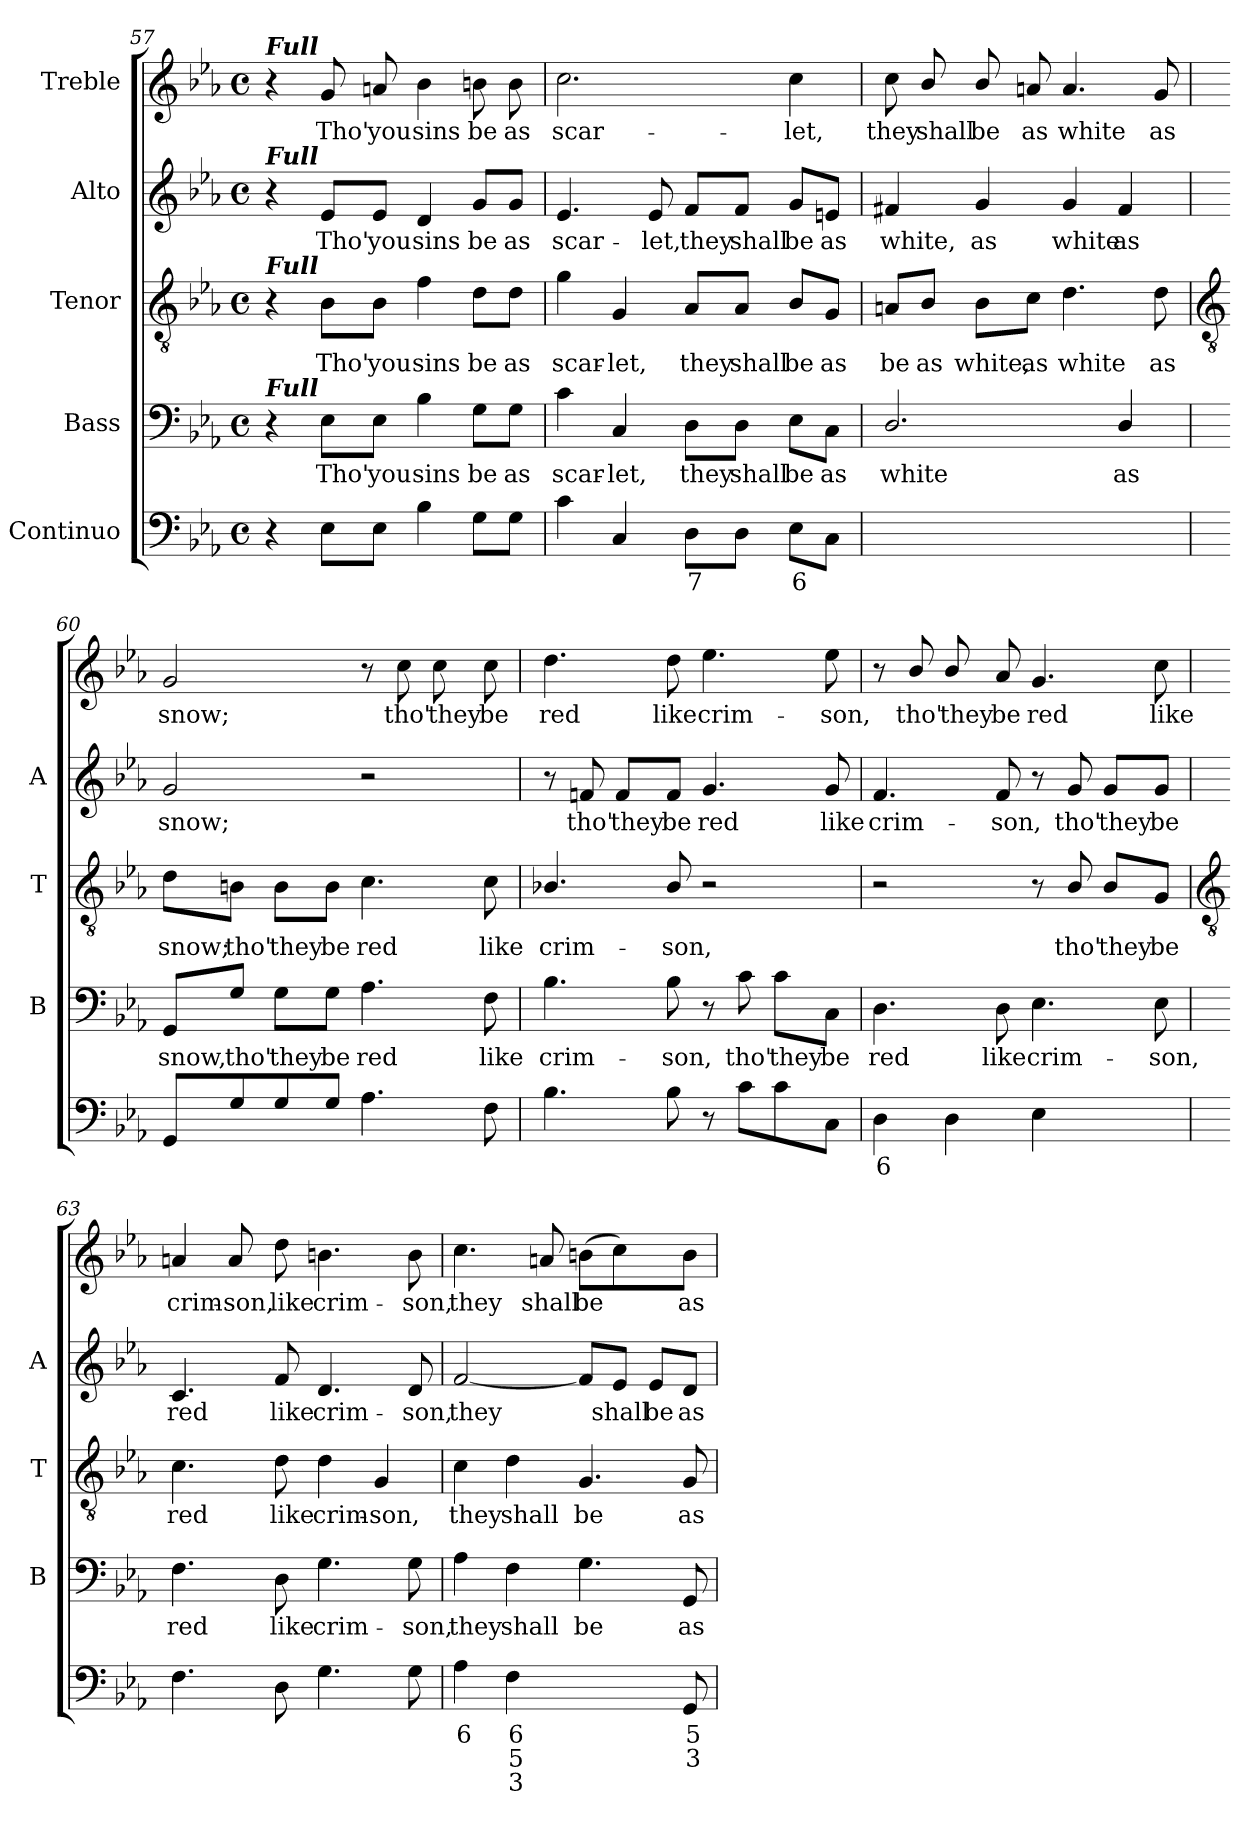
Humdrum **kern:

**kern	**text	**text	**text	**kern	**text	**kern	**text	**kern	**text	**kern	**text
*part5	*part5	*part5	*part5	*part4	*part4	*part3	*part3	*part2	*part2	*part1	*part1
*staff5	*staff5	*staff5	*staff5	*staff4	*staff4	*staff3	*staff3	*staff2	*staff2	*staff1	*staff1
*I"Continuo	*	*	*	*I"Bass	*	*I"Tenor	*	*I"Alto	*	*I"Treble	*
*	*	*	*	*I'B	*	*I'T	*	*I'A	*	*	*
!!LO:LB:g=z
*clefF4	*	*	*	*clefF4	*	*clefGv2	*	*clefG2	*	*clefG2	*
*k[b-e-a-]	*	*	*	*k[b-e-a-]	*	*k[b-e-a-]	*	*k[b-e-a-]	*	*k[b-e-a-]	*
*E-:	*	*	*	*E-:	*	*E-:	*	*E-:	*	*E-:	*
*M4/4	*	*	*	*M4/4	*	*M4/4	*	*M4/4	*	*M4/4	*
*met(c)	*	*	*	*met(c)	*	*met(c)	*	*met(c)	*	*met(c)	*
=57	=57	=57	=57	=57	=57	=57	=57	=57	=57	=57	=57
!	!	!	!	!	!	!	!	!	!	!LO:TX:a:Bi:t=Full	!
!	!	!	!	!	!	!	!	!LO:TX:a:Bi:t=Full	!	!	!
!	!	!	!	!	!	!LO:TX:a:Bi:t=Full	!	!	!	!	!
!	!	!	!	!LO:TX:a:Bi:t=Full	!	!	!	!	!	!	!
4r	.	.	.	4r	.	4r	.	4r	.	4r	.
!	!	!	!	!	!LO:LY:b	!	!LO:LY:b	!	!LO:LY:b	!	!LO:LY:b
8E-L	.	.	.	8E-\L	Tho'	8B-\L	Tho'	8e-/L	Tho'	8g	Tho'
!	!	!	!	!	!LO:LY:b	!	!LO:LY:b	!	!LO:LY:b	!	!LO:LY:b
8E-J	.	.	.	8E-\J	you	8B-\J	you	8e-/J	you	8an	you
!	!	!	!	!	!LO:LY:b	!	!LO:LY:b	!	!LO:LY:b	!	!LO:LY:b
4B-	.	.	.	4B-	sins	4f	sins	4d	sins	4b-	sins
!	!	!	!	!	!LO:LY:b	!	!LO:LY:b	!	!LO:LY:b	!	!LO:LY:b
8GL	.	.	.	8G\L	be	8d\L	be	8g/L	be	8bn	be
!	!	!	!	!	!LO:LY:b	!	!LO:LY:b	!	!LO:LY:b	!	!LO:LY:b
8GJ	.	.	.	8G\J	as	8d\J	as	8g/J	as	8b	as
=58	=58	=58	=58	=58	=58	=58	=58	=58	=58	=58	=58
!	!	!	!	!	!LO:LY:b	!	!LO:LY:b	!	!LO:LY:b	!	!LO:LY:b
4c	.	.	.	4c	scar-	4g	scar-	4.e-	scar-	2.cc	scar-
!	!	!	!	!	!LO:LY:b	!	!LO:LY:b	!	!	!	!
4C	.	.	.	4C	-let,	4G	-let,	.	.	.	.
!	!	!	!	!	!	!	!	!	!LO:LY:b	!	!
.	.	.	.	.	.	.	.	8e-	-let,	.	.
!	!LO:LY:b	!	!	!	!LO:LY:b	!	!LO:LY:b	!	!LO:LY:b	!	!
8DL	7	.	.	8D\L	they	8A-/L	they	8f/L	they	.	.
!	!	!	!	!	!LO:LY:b	!	!LO:LY:b	!	!LO:LY:b	!	!
8DJ	.	.	.	8D\J	shall	8A-/J	shall	8f/J	shall	.	.
!	!LO:LY:b	!	!	!	!LO:LY:b	!	!LO:LY:b	!	!LO:LY:b	!	!LO:LY:b
8E-L	6	.	.	8E-\L	be	8B-/L	be	8g/L	be	4cc	-let,
!	!	!	!	!	!LO:LY:b	!	!LO:LY:b	!	!LO:LY:b	!	!
8CJ	.	.	.	8C\J	as	8G/J	as	8en/J	as	.	.
=59	=59	=59	=59	=59	=59	=59	=59	=59	=59	=59	=59
!	!LO:LY:b	!LO:LY:b	!	!	!LO:LY:b	!	!LO:LY:b	!	!LO:LY:b	!	!LO:LY:b
[4Dyy	7	3	.	2.D/	white	8An/L	be	4f#X	white,	8cc	they
!	!	!	!	!	!	!	!LO:LY:b	!	!	!	!LO:LY:b
.	.	.	.	.	.	8B-/J	as	.	.	8b-/	shall
!	!LO:LY:b	!LO:LY:b	!	!	!	!	!LO:LY:b	!	!LO:LY:b	!	!LO:LY:b
4Dyy_	6	4	.	.	.	8B-\L	white,	4g	as	8b-/	be
!	!	!	!	!	!	!	!LO:LY:b	!	!	!	!LO:LY:b
.	.	.	.	.	.	8c\J	as	.	.	8an	as
!	!LO:LY:b	!LO:LY:b	!	!	!	!	!LO:LY:b	!	!LO:LY:b	!	!LO:LY:b
4Dyy_	5	4	.	.	.	4.d	white	4g	white	4.a	white
!	!	!LO:LY:b	!	!	!LO:LY:b	!	!	!	!LO:LY:b	!	!
4Dyy]	.	3	.	4D/	as	.	.	4f#	as	.	.
!	!	!	!	!	!	!	!LO:LY:b	!	!	!	!LO:LY:b
.	.	.	.	.	.	8d	as	.	.	8g	as
!!LO:LB:g=z
=60	=60	=60	=60	=60	=60	=60	=60	=60	=60	=60	=60
*	*	*	*	*	*	*clefGv2	*	*	*	*	*
!	!	!	!	!	!LO:LY:b	!	!LO:LY:b	!	!LO:LY:b	!	!LO:LY:b
8GGL	.	.	.	8GG/L	snow,	8d\L	snow;	2g	snow;	2g	snow;
!	!	!	!	!	!LO:LY:b	!	!LO:LY:b	!	!	!	!
8G	.	.	.	8G/J	tho'	8Bn\J	tho'	.	.	.	.
!	!	!	!	!	!LO:LY:b	!	!LO:LY:b	!	!	!	!
8G	.	.	.	8G\L	they	8B\L	they	.	.	.	.
!	!	!	!	!	!LO:LY:b	!	!LO:LY:b	!	!	!	!
8GJ	.	.	.	8G\J	be	8B\J	be	.	.	.	.
!	!	!	!	!	!LO:LY:b	!	!LO:LY:b	!	!	!	!
4.A-	.	.	.	4.A-	red	4.c	red	2r	.	8r	.
!	!	!	!	!	!	!	!	!	!	!	!LO:LY:b
.	.	.	.	.	.	.	.	.	.	8cc	tho'
!	!	!	!	!	!	!	!	!	!	!	!LO:LY:b
.	.	.	.	.	.	.	.	.	.	8cc	they
!	!	!	!	!	!LO:LY:b	!	!LO:LY:b	!	!	!	!LO:LY:b
8F	.	.	.	8F	like	8c	like	.	.	8cc	be
=61	=61	=61	=61	=61	=61	=61	=61	=61	=61	=61	=61
!	!	!	!	!	!LO:LY:b	!	!LO:LY:b	!	!	!	!LO:LY:b
4.B-	.	.	.	4.B-	crim-	4.B-X/	crim-	8r	.	4.dd	red
!	!	!	!	!	!	!	!	!	!LO:LY:b	!	!
.	.	.	.	.	.	.	.	8fn	tho'	.	.
!	!	!	!	!	!	!	!	!	!LO:LY:b	!	!
.	.	.	.	.	.	.	.	8f/L	they	.	.
!	!	!	!	!	!LO:LY:b	!	!LO:LY:b	!	!LO:LY:b	!	!LO:LY:b
8B-	.	.	.	8B-	-son,	8B-/	-son,	8f/J	be	8dd	like
!	!	!	!	!	!	!	!	!	!LO:LY:b	!	!LO:LY:b
8r	.	.	.	8r	.	2r	.	4.g	red	4.ee-	crim-
!	!	!	!	!	!LO:LY:b	!	!	!	!	!	!
8cL	.	.	.	8c	tho'	.	.	.	.	.	.
!	!	!	!	!	!LO:LY:b	!	!	!	!	!	!
8c	.	.	.	8c\L	they	.	.	.	.	.	.
!	!	!	!	!	!LO:LY:b	!	!	!	!LO:LY:b	!	!LO:LY:b
8CJ	.	.	.	8C\J	be	.	.	8g	like	8ee-	-son,
=62	=62	=62	=62	=62	=62	=62	=62	=62	=62	=62	=62
!	!LO:LY:b	!	!	!	!LO:LY:b	!	!	!	!LO:LY:b	!	!
4D	6	.	.	4.D	red	2r	.	4.f	crim-	8r	.
!	!	!	!	!	!	!	!	!	!	!	!LO:LY:b
.	.	.	.	.	.	.	.	.	.	8b-/	tho'
!	!	!	!	!	!	!	!	!	!	!	!LO:LY:b
4D	.	.	.	.	.	.	.	.	.	8b-/	they
!	!	!	!	!	!LO:LY:b	!	!	!	!LO:LY:b	!	!LO:LY:b
.	.	.	.	8D	like	.	.	8f	-son,	8a-	be
!	!	!	!	!	!LO:LY:b	!	!	!	!	!	!LO:LY:b
4E-	.	.	.	4.E-	crim-	8r	.	8r	.	4.g	red
!	!	!	!	!	!	!	!LO:LY:b	!	!LO:LY:b	!	!
.	.	.	.	.	.	8B-/	tho'	8g	tho'	.	.
!	!LO:LY:b	!	!	!	!	!	!LO:LY:b	!	!LO:LY:b	!	!
[8E-yy	5	.	.	.	.	8B-/L	they	8g/L	they	.	.
!	!LO:LY:b	!	!	!	!LO:LY:b	!	!LO:LY:b	!	!LO:LY:b	!	!LO:LY:b
8E-Lyy]	6	.	.	8E-	-son,	8G/J	be	8g/J	be	8cc	like
!!LO:LB:g=z
=63	=63	=63	=63	=63	=63	=63	=63	=63	=63	=63	=63
*	*	*	*	*	*	*clefGv2	*	*	*	*	*
!	!	!	!	!	!LO:LY:b	!	!LO:LY:b	!	!LO:LY:b	!	!LO:LY:b
4.F	.	.	.	4.F	red	4.c	red	4.c	red	4an	crim-
!	!	!	!	!	!	!	!	!	!	!	!LO:LY:b
.	.	.	.	.	.	.	.	.	.	8a	-son,
!	!	!	!	!	!LO:LY:b	!	!LO:LY:b	!	!LO:LY:b	!	!LO:LY:b
8D	.	.	.	8D	like	8d	like	8f	like	8dd	like
!	!	!	!	!	!LO:LY:b	!	!LO:LY:b	!	!LO:LY:b	!	!LO:LY:b
4.G	.	.	.	4.G	crim-	4d	crim-	4.d	crim-	4.bn	crim-
!	!	!	!	!	!	!	!LO:LY:b	!	!	!	!
.	.	.	.	.	.	4G	-son,	.	.	.	.
!	!	!	!	!	!LO:LY:b	!	!	!	!LO:LY:b	!	!LO:LY:b
8G	.	.	.	8G	-son,	.	.	8d	-son,	8b	-son,
=64	=64	=64	=64	=64	=64	=64	=64	=64	=64	=64	=64
!	!LO:LY:b	!	!	!	!LO:LY:b	!	!LO:LY:b	!	!LO:LY:b	!	!LO:LY:b
4A-	6	.	.	4A-	they	4c	they	[2f	they	4.cc	they
!	!LO:LY:b	!LO:LY:b	!LO:LY:b	!	!LO:LY:b	!	!LO:LY:b	!	!	!	!
4F	6	5	3	4F	shall	4d	shall	.	.	.	.
!	!	!	!	!	!	!	!	!	!	!	!LO:LY:b
.	.	.	.	.	.	.	.	.	.	8an	shall
!	!LO:LY:b	!LO:LY:b	!	!	!LO:LY:b	!	!LO:LY:b	!	!	!	!LO:LY:b
[8Gyy	7	3	.	4.G	be	4.G	be	8f/L]	.	(>8bnL	be
!	!LO:LY:b	!LO:LY:b	!	!	!	!	!	!	!LO:LY:b	!	!
8GLyy_	6	4	.	.	.	.	.	8e-/J	shall	4cc)	.
!	!	!	!	!	!	!	!	!	!LO:LY:b	!	!
8GJyy]	.	.	.	.	.	.	.	8e-/L	be	.	.
!	!LO:LY:b	!LO:LY:b	!	!	!LO:LY:b	!	!LO:LY:b	!	!LO:LY:b	!	!LO:LY:b
8GG	5	3	.	8GG	as	8G	as	8d/J	as	8bJ	as
=	=	=	=	=	=	=	=	=	=	=	=
*-	*-	*-	*-	*-	*-	*-	*-	*-	*-	*-	*-
